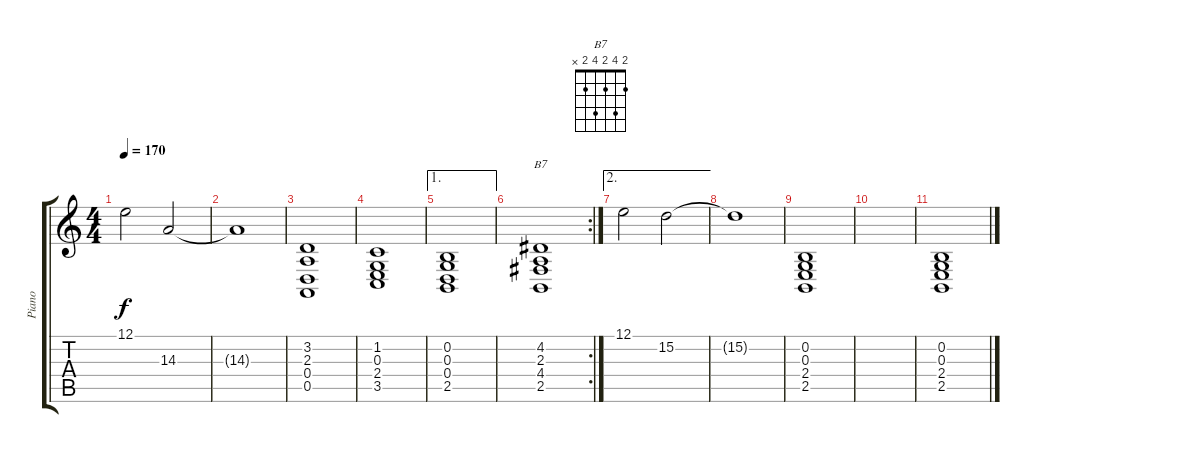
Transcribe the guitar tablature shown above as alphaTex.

\track ("Piano" "Piano") {instrument acousticgrandpiano}
\staff {score tabs}
\tuning (E4 B3 G3 D3 A2 E2) {hide}
\chord ("B7" 2 4 2 4 2 x)
\ts (4 4)
\tempo 170
\clef g2
\ks c
12.1.2{dy f} 14.3.2 |
14.3{t}.1 |
(3.2 2.3 0.4 0.5).1 |
(1.2 0.3 2.4 3.5).1 |
\ae 1
(0.2 0.3 0.4 2.5).1 |
\rc 2
(4.2 2.3 4.4 2.5).1{ch "B7"} |
\ae 2
12.1.2 15.2.2 |
15.2{t}.1 |
(0.2 0.3 2.4 2.5).1 |
|
(0.2 0.3 2.4 2.5).1
